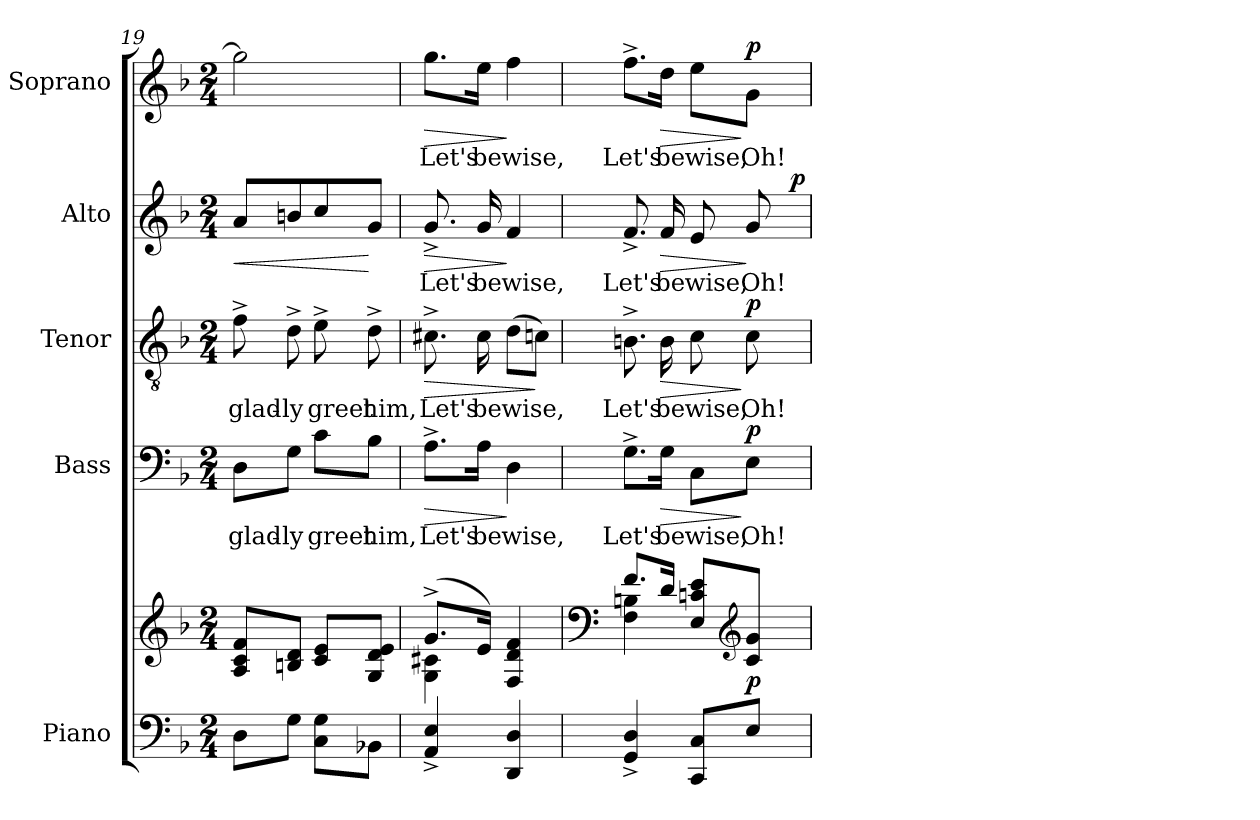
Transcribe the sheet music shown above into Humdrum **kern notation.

**kern	**kern	**dynam	**kern	**text	**dynam	**kern	**text	**dynam	**kern	**text	**dynam	**kern	**text	**dynam
*part5	*part5	*part5	*part4	*part4	*part4	*part3	*part3	*part3	*part2	*part2	*part2	*part1	*part1	*part1
*staff6	*staff5	*staff5/6	*staff4	*staff4	*staff4	*staff3	*staff3	*staff3	*staff2	*staff2	*staff2	*staff1	*staff1	*staff1
*I"Piano	*	*	*I"Bass	*	*	*I"Tenor	*	*	*I"Alto	*	*	*I"Soprano	*	*
*I'Pno.	*	*	*I'B.	*	*	*I'T.	*	*	*I'A.	*	*	*I'S.	*	*
*clefF4	*clefG2	*	*clefF4	*	*	*clefGv2	*	*	*clefG2	*	*	*clefG2	*	*
*	*	*	*	*	*	*ITrd7c12	*	*	*	*	*	*	*	*
*k[b-]	*k[b-]	*	*k[b-]	*	*	*k[b-]	*	*	*k[b-]	*	*	*k[b-]	*	*
*F:	*F:	*	*F:	*	*	*F:	*	*	*F:	*	*	*F:	*	*
*M2/4	*M2/4	*	*M2/4	*	*	*M2/4	*	*	*M2/4	*	*	*M2/4	*	*
=19	=19	=19	=19	=19	=19	=19	=19	=19	=19	=19	=19	=19	=19	=19
!	!	!	!	!LO:LY:b:color=#000000	!	!	!	!	!	!	!	!	!	!
!	!	!	!	!	!	!	!LO:LY:b:color=#000000	!	!	!	!LO:HP:b	!	!	!
8Di\L	8Ai/ 8ci 8fiL	.	8Di\L	glad-	.	8F^i\	glad-	.	8ai/L	.	<	2ggi\]	.	.
!	!	!	!	!LO:LY:b:color=#000000	!	!	!	!	!	!	!	!	!	!
!	!	!	!	!	!	!	!LO:LY:b:color=#000000	!	!	!	!	!	!	!
8Gi\J	8Bni/ 8diJ	.	8Gi\J	-ly	.	8D^i\	-ly	.	8bni/	.	.	.	.	.
!	!	!	!	!LO:LY:b:color=#000000	!	!	!	!	!	!	!	!	!	!
!	!	!	!	!	!	!	!LO:LY:b:color=#000000	!	!	!	!	!	!	!
8Ci\ 8GiL	8ci/ 8eiL	.	8ci\L	greet	.	8E^i\	greet	.	8cci/	.	.	.	.	.
!	!	!	!	!LO:LY:b:color=#000000	!	!	!	!	!	!	!	!	!	!
!	!	!	!	!	!	!	!LO:LY:b:color=#000000	!	!	!	!	!	!	!
8BB-Xi\J	8Gi/ 8di 8eiJ	.	8B-i\J	him,	.	8D^i\	him,	.	8gi/J	.	[	.	.	.
!!LO:LB:g=z
=20	=20	=20	=20	=20	=20	=20	=20	=20	=20	=20	=20	=20	=20	=20
*	*^	*	*	*	*	*	*	*	*	*	*	*	*	*
!	!	!	!	!	!LO:LY:b:color=#000000	!LO:HP:b	!	!	!	!	!	!	!	!	!
!	!	!	!	!	!	!	!	!LO:LY:b:color=#000000	!LO:HP:b	!	!	!	!	!	!
!	!	!	!	!	!	!	!	!	!	!	!LO:LY:b:color=#000000	!LO:HP:b	!	!	!
!	!	!	!	!	!	!	!	!	!	!	!	!	!	!LO:LY:b:color=#000000	!LO:HP:b
4AAi/^ 4Ei^	(8.g^i/L	4Gi\ 4c#Xi	.	8.A^i\L	Let's	>	8.C#X^i\	Let's	>	8.g^i/	Let's	>	8.ggi\L	Let's	>
!	!	!	!	!	!LO:LY:b:color=#000000	!	!	!	!	!	!	!	!	!	!
!	!	!	!	!	!	!	!	!LO:LY:b:color=#000000	!	!	!	!	!	!	!
!	!	!	!	!	!	!	!	!	!	!	!LO:LY:b:color=#000000	!	!	!	!
!	!	!	!	!	!	!	!	!	!	!	!	!	!	!LO:LY:b:color=#000000	!
.	16ei/Jk)	.	.	16Ai\Jk	be	.	16C#i\	be	.	16gi/	be	.	16eei\Jk	be	.
!	!	!	!	!	!LO:LY:b:color=#000000	!	!	!	!	!	!	!	!	!	!
!	!	!	!	!	!	!	!	!LO:LY:b:color=#000000	!	!	!	!	!	!	!
!	!	!	!	!	!	!	!	!	!	!	!LO:LY:b:color=#000000	!	!	!	!
!	!	!	!	!	!	!	!	!	!	!	!	!	!	!LO:LY:b:color=#000000	!
4DDi/ 4Di	4Fi/ 4di 4fi	4ryy	] ]	4Di\	wise,	]	(8Di\L	wise,	.	4fi/	wise,	]	4ffi\	wise,	]
.	.	.	.	.	.	.	8Cni\J)	.	]	.	.	.	.	.	.
=21	=21	=21	=21	=21	=21	=21	=21	=21	=21	=21	=21	=21	=21	=21	=21
*	*clefF4	*	*	*	*	*	*	*	*	*	*	*	*	*	*
!	!	!	!	!	!LO:LY:b:color=#000000	!	!	!	!	!	!	!	!	!	!
!	!	!	!	!	!	!	!	!LO:LY:b:color=#000000	!	!	!	!	!	!	!
!	!	!	!	!	!	!	!	!	!	!	!LO:LY:b:color=#000000	!	!	!	!
!	!	!	!	!	!	!	!	!	!	!	!	!	!	!LO:LY:b:color=#000000	!
*	*	*	*	*	*	*	*	*	*	*^	*	*	*	*	*
4GGi/^ 4Di^	8.fi/L	4Fi\ 4Bni	.	8.G^i\L	Let's	.	8.BBn^i\	Let's	.	8.f^i/	4ryy	Let's	.	8.ff^i\L	Let's	.
!	!	!	!	!	!LO:LY:b:color=#000000	!LO:HP:b	!	!	!	!	!	!	!	!	!	!
!	!	!	!	!	!	!	!	!LO:LY:b:color=#000000	!LO:HP:b	!	!	!	!	!	!	!
!	!	!	!	!	!	!	!	!	!	!	!	!LO:LY:b:color=#000000	!LO:HP:b	!	!	!
!	!	!	!	!	!	!	!	!	!	!	!	!	!	!	!LO:LY:b:color=#000000	!LO:HP:b
.	16di/Jk	.	.	16Gi\Jk	be	>	16BBi\	be	>	16fi/	.	be	>	16ddi\Jk	be	>
!	!	!	!	!	!LO:LY:b:color=#000000	!	!	!	!	!	!	!	!	!	!	!
!	!	!	!	!	!	!	!	!LO:LY:b:color=#000000	!	!	!	!	!	!	!	!
!	!	!	!	!	!	!	!	!	!	!	!	!LO:LY:b:color=#000000	!	!	!	!
!	!	!	!	!	!	!	!	!	!	!	!	!	!	!	!LO:LY:b:color=#000000	!
8CCi/ 8CiL	4ryy	8Ei/ 8cni 8eiL	.	8Ci\L	wise,	.	8Ci\	wise,	.	8ei/	8ryy	wise,	.	8eei\L	wise,	.
*	*clefG2	*	*	*	*	*	*	*	*	*	*	*	*	*	*	*
!	!	!	!	!	!LO:LY:b:color=#000000	!	!	!	!	!	!	!	!	!	!	!
!	!	!	!	!	!	!	!	!LO:LY:b:color=#000000	!	!	!	!	!	!	!	!
!	!	!	!	!	!	!	!	!	!	!	!	!LO:LY:b:color=#000000	!	!	!	!
!	!	!	!	!	!	!	!	!	!	!	!	!	!	!	!LO:LY:b:color=#000000	!
8Ei/J	.	8ci/ 8giJ	p	8Ei\J	Oh!	] p	8Ci\	Oh!	] p	8gi/	16ryy	Oh!	]	8gi\J	Oh!	] p
.	.	.	.	.	.	.	.	.	.	.	32ryy	.	.	.	.	.
.	.	.	.	.	.	.	.	.	.	.	64ryy	.	.	.	.	.
.	.	.	.	.	.	.	.	.	.	.	128...ryy	.	.	.	.	.
.	.	.	.	.	.	.	.	.	.	.	1024ryy	.	p	.	.	.
*	*v	*v	*	*	*	*	*	*	*	*v	*v	*	*	*	*	*
=	=	=	=	=	=	=	=	=	=	=	=	=	=	=
*-	*-	*-	*-	*-	*-	*-	*-	*-	*-	*-	*-	*-	*-	*-
